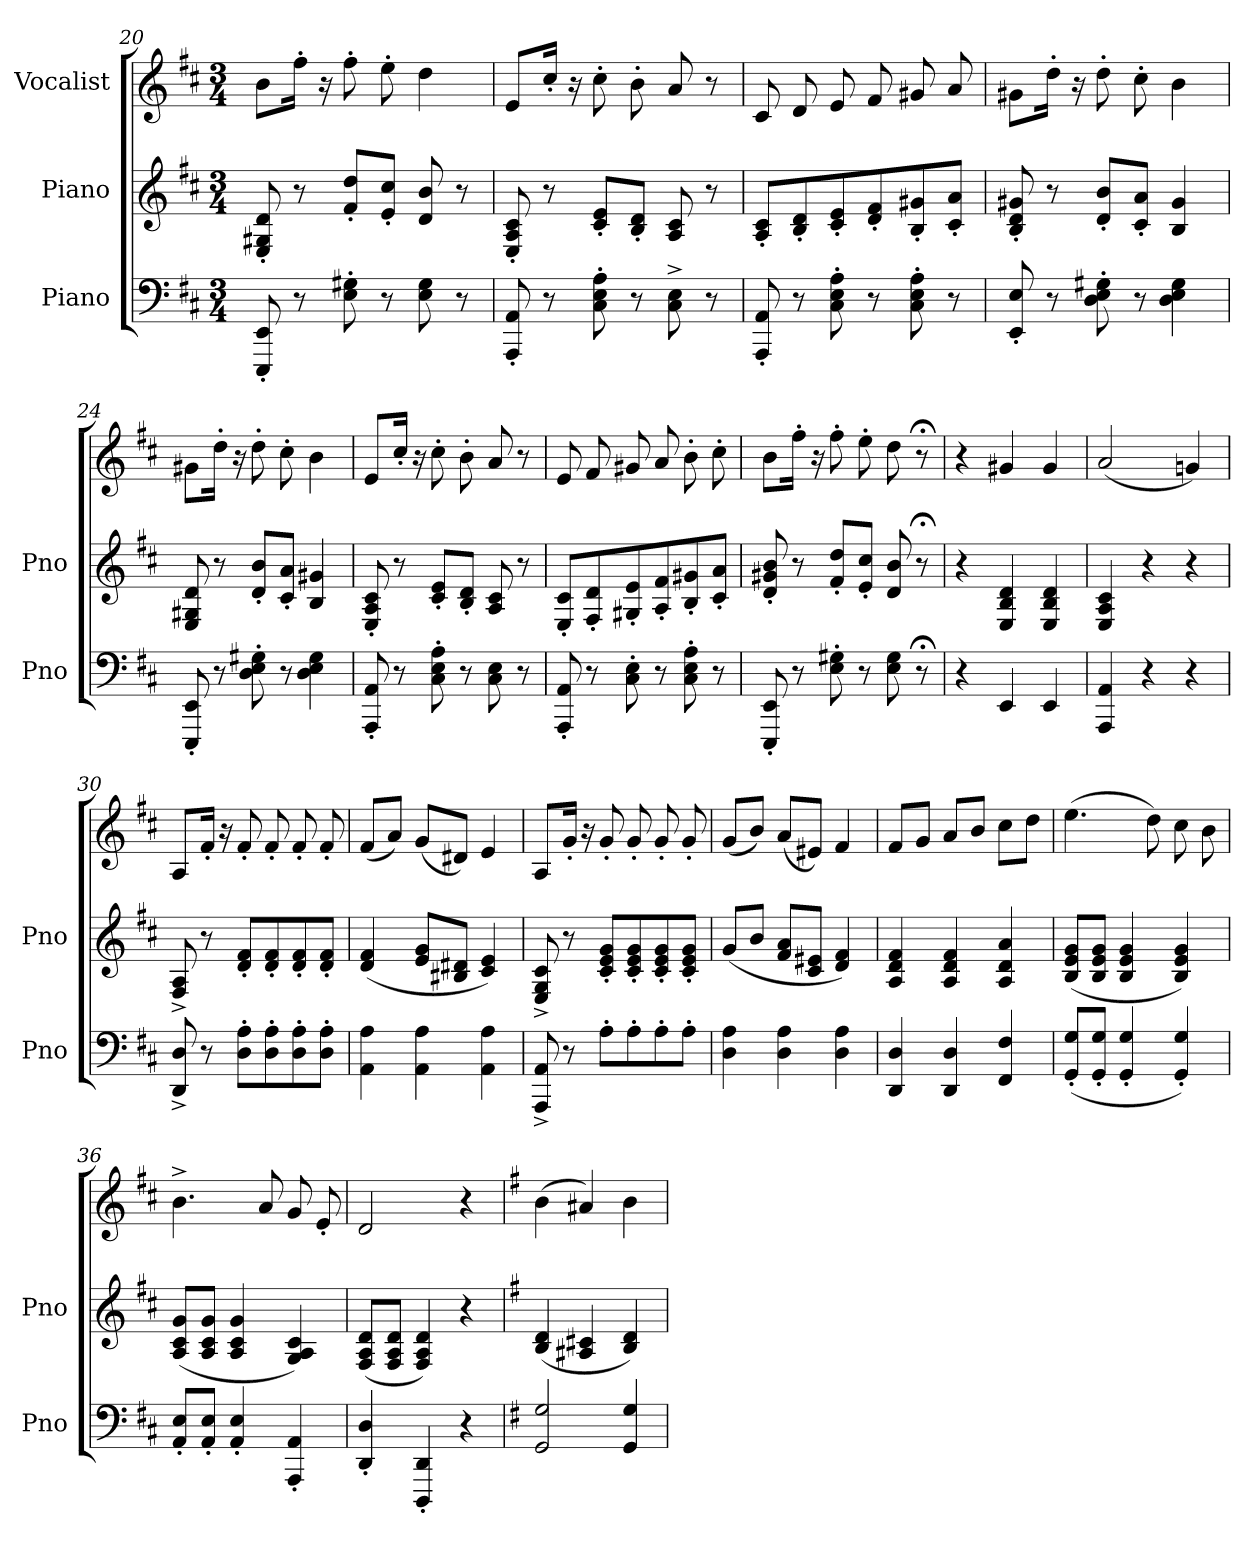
**kern	**kern	**kern
*part3	*part2	*part1
*staff3	*staff2	*staff1
*I"Piano	*I"Piano	*I"Vocalist
*I'Pno	*I'Pno	*
*clefF4	*clefG2	*clefG2
*k[f#c#]	*k[f#c#]	*k[f#c#]
*D:	*D:	*D:
*M3/4	*M3/4	*M3/4
=20	=20	=20
8EEE' 8EE'	8E' 8G#X' 8d'	8bL
8r	8r	16ff#'Jk
.	.	16r
8E' 8G#X'	8f#' 8dd'L	8ff#'
8r	8e' 8cc#'J	8ee'
8E 8G#	8d 8b	4dd
8r	8r	.
=21	=21	=21
8AAA' 8AA'	8E' 8A' 8c#'	8eL
8r	8r	16cc#'Jk
.	.	16r
8C#' 8E' 8A'	8c#' 8e'L	8cc#'
8r	8B' 8d'J	8b'
8C#^ 8E^	8A 8c#	8a
8r	8r	8r
=22	=22	=22
8AAA' 8AA'	8A' 8c#'L	8c#
8r	8B' 8d'	8d
8C#' 8E' 8A'	8c#' 8e'	8e
8r	8d' 8f#'	8f#
8C#' 8E' 8A'	8B' 8g#X'	8g#X
8r	8c#' 8a'J	8a
=23	=23	=23
8EE' 8E'	8B' 8d' 8g#X'	8g#XL
8r	8r	16dd'Jk
.	.	16r
8D' 8E' 8G#X'	8d' 8b'L	8dd'
8r	8c#' 8a'J	8cc#'
4D 4E 4G#	4B 4g#	4b
=24	=24	=24
8EEE' 8EE'	8E 8G#X 8d	8g#XL
8r	8r	16dd'Jk
.	.	16r
8D' 8E' 8G#X'	8d' 8b'L	8dd'
8r	8c#' 8a'J	8cc#'
4D 4E 4G#	4B 4g#X	4b
=25	=25	=25
8AAA' 8AA'	8E' 8A' 8c#'	8eL
8r	8r	16cc#'Jk
.	.	16r
8C#' 8E' 8A'	8c#' 8e'L	8cc#'
8r	8B' 8d'J	8b'
8C# 8E	8A 8c#	8a
8r	8r	8r
=26	=26	=26
8AAA' 8AA'	8E' 8c#'L	8e
8r	8F#' 8d'	8f#
8C#' 8E'	8G#X' 8e'	8g#X
8r	8A' 8f#'	8a
8C#' 8E' 8A'	8B' 8g#X'	8b'
8r	8c#' 8a'J	8cc#'
=27	=27	=27
8EEE' 8EE'	8d' 8g#X' 8b'	8bL
8r	8r	16ff#'Jk
.	.	16r
8E' 8G#X'	8f#' 8dd'L	8ff#'
8r	8e' 8cc#'J	8ee'
8E 8G#	8d 8b	8dd
8r;<	8r;<	8r;<
=28	=28	=28
*	*	*MM80
4r	4r	4r
4EE	4E 4B 4d	4g#X
4EE	4E 4B 4d	4g#
=29	=29	=29
4AAA 4AA	4E 4A 4c#	(2a
4r	4r	.
4r	4r	4gn)
=30	=30	=30
8DD^ 8D^	8F#^ 8A^	8AL
8r	8r	16f#'Jk
.	.	16r
8D' 8A'L	8d' 8f#'L	8f#'
8D' 8A'	8d' 8f#'	8f#'
8D' 8A'	8d' 8f#'	8f#'
8D' 8A'J	8d' 8f#'J	8f#'
=31	=31	=31
4AA 4A	(4d 4f#	(8f#L
.	.	8aJ)
4AA 4A	8e 8gL	(8gL
.	8B#X 8d#XJ	8d#XJ)
4AA 4A	4c# 4e)	4e
=32	=32	=32
8AAA^ 8AA^	8E^ 8G^ 8c#^	8AL
8r	8r	16g'Jk
.	.	16r
8A'L	8c#' 8e' 8g'L	8g'
8A'	8c#' 8e' 8g'	8g'
8A'	8c#' 8e' 8g'	8g'
8A'J	8c#' 8e' 8g'J	8g'
=33	=33	=33
4D 4A	(8gL	(8gL
.	8bJ	8bJ)
4D 4A	8f# 8aL	(8aL
.	8c# 8e#XJ	8e#XJ)
4D 4A	4d 4f#)	4f#
=34	=34	=34
4DD 4D	4A 4d 4f#	8f#L
.	.	8gJ
4DD 4D	4A 4d 4f#	8aL
.	.	8bJ
4FF# 4F#	4A 4d 4a	8cc#L
.	.	8ddJ
=35	=35	=35
(8GG' 8G'L	(8B 8e 8gL	(4.ee
8GG' 8G'J	8B 8e 8gJ	.
4GG' 4G'	4B 4e 4g	.
.	.	8dd)
4GG' 4G')	4B 4e 4g)	8cc#
.	.	8b
=36	=36	=36
8AA' 8E'L	(8A 8c# 8gL	4.b^
8AA' 8E'J	8A 8c# 8gJ	.
4AA' 4E'	4A 4c# 4g	.
.	.	8a
4AAA' 4AA'	4G 4A 4c#)	8g
.	.	8e'
=37	=37	=37
4DD' 4D'	(8F# 8A 8dL	2d
.	8F# 8A 8dJ	.
4DDD' 4DD'	4F# 4A 4d)	.
4r	4r	4r
=38	=38	=38
*k[f#]	*k[f#]	*k[f#]
*	*	*MM120
2GG 2G	(4B 4d	(4b
.	4A#X 4c#X	4a#X)
4GG 4G	4B 4d)	4b
=	=	=
*-	*-	*-
